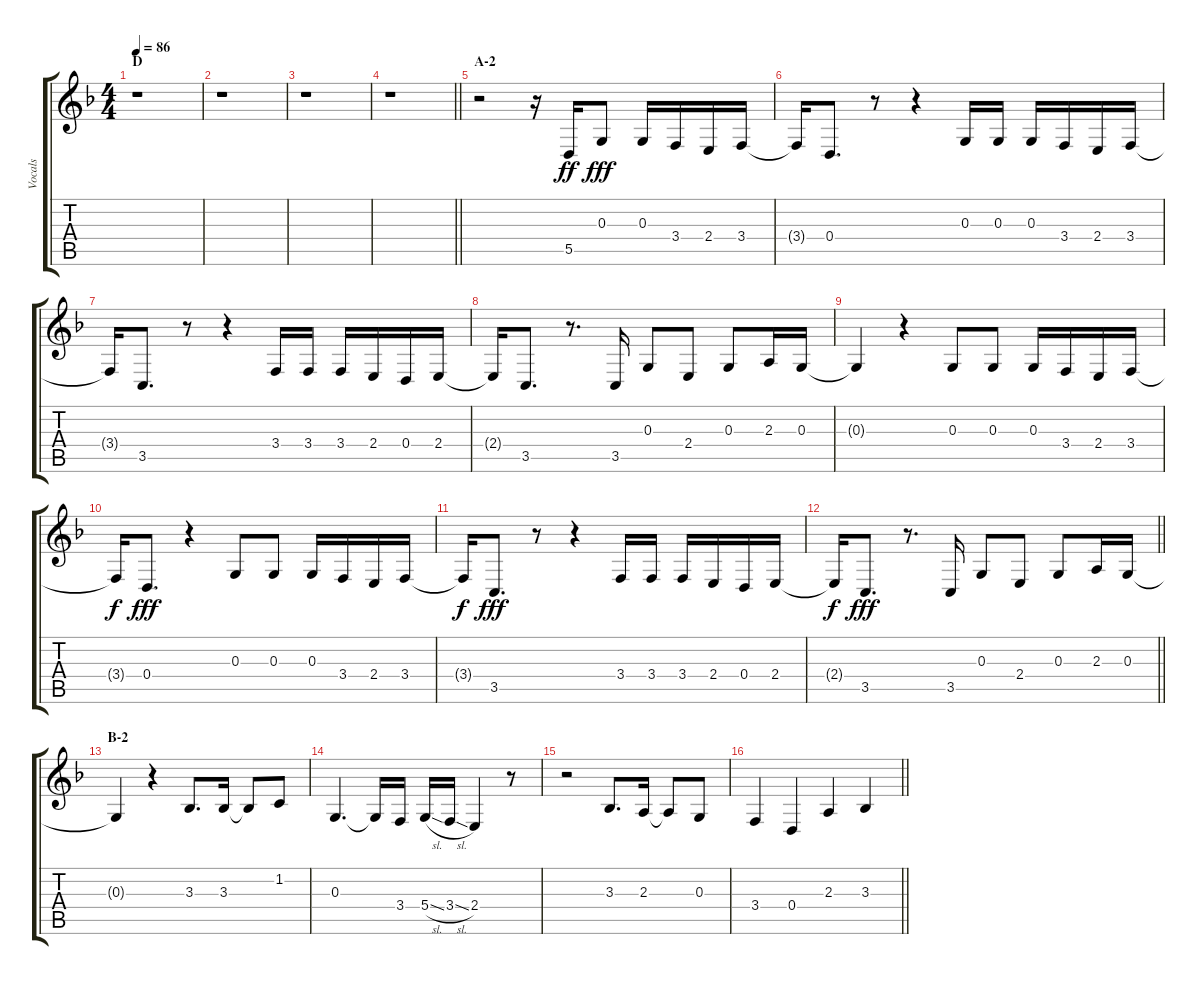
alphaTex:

\track ("Vocals" "Vocals") {instrument voiceoohs}
\staff {score tabs}
\tuning (E4 B3 G3 D3 A2 E2) {hide}
\ts (4 4)
\section ("" "D")
\tempo 86
\clef g2
\ks f
r.1{dy fff} |
r.1 |
r.1 |
\barLineRight lightlight
r.1 |
\section ("" "A-2")
r.2 r.16 5.5.16{dy ff} 0.3.8{dy fff} 0.3.16 3.4.16 2.4.16 3.4.16 |
3.4{t}.16 0.4.8{d} r.8 r.4 0.3.16 0.3.16 0.3.16 3.4.16 2.4.16 3.4.16 |
3.4{t}.16 3.5.8{d} r.8 r.4 3.4.16 3.4.16 3.4.16 2.4.16 0.4.16 2.4.16 |
2.4{t}.16 3.5.8{d} r.8{d} 3.5.16 0.3.8 2.4.8 0.3.8 2.3.16 0.3.16 |
0.3{t}.4 r.4 0.3.8 0.3.8 0.3.16 3.4.16 2.4.16 3.4.16 |
3.4{t}.16{dy f} 0.4.8{d dy fff} r.4 0.3.8 0.3.8 0.3.16 3.4.16 2.4.16 3.4.16 |
3.4{t}.16{dy f} 3.5.8{d dy fff} r.8 r.4 3.4.16 3.4.16 3.4.16 2.4.16 0.4.16 2.4.16 |
\barLineRight lightlight
2.4{t}.16{dy f} 3.5.8{d dy fff} r.8{d} 3.5.16 0.3.8 2.4.8 0.3.8 2.3.16 0.3.16 |
\section ("" "B-2")
0.3{t}.4 r.4 3.3.8{d} 3.3.16 3.3{t}.8 1.2.8 |
0.3.4{d} 0.3{t}.16 3.4.16 5.4{sl}.16 3.4{sl}.16 2.4.4 r.8 |
r.2 3.3.8{d} 2.3.16 2.3{t}.8 0.3.8 |
\barLineRight lightlight
3.4.4 0.4.4 2.3.4 3.3.4
